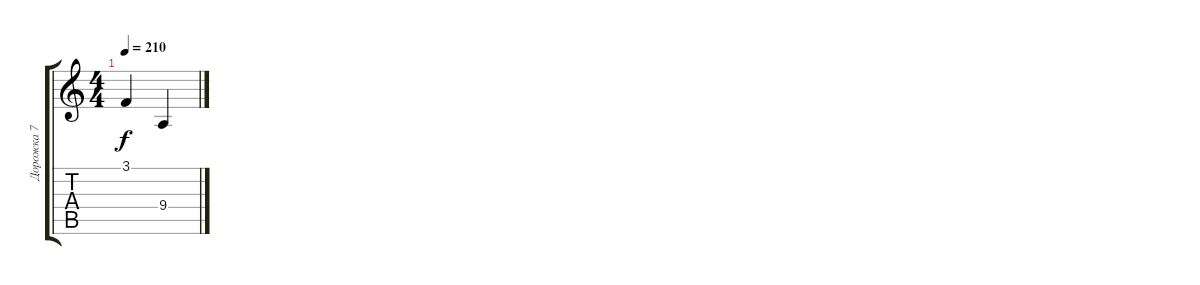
\track ("Дорожка 7" "Дорожка 7") {instrument pizzicatostrings}
\staff {score tabs}
\tuning (D4 A3 F3 C3 G2 D2) {hide}
\ts (4 4)
\tempo 210
\clef g2
\ks c
3.1.4{dy f} 9.4.4
